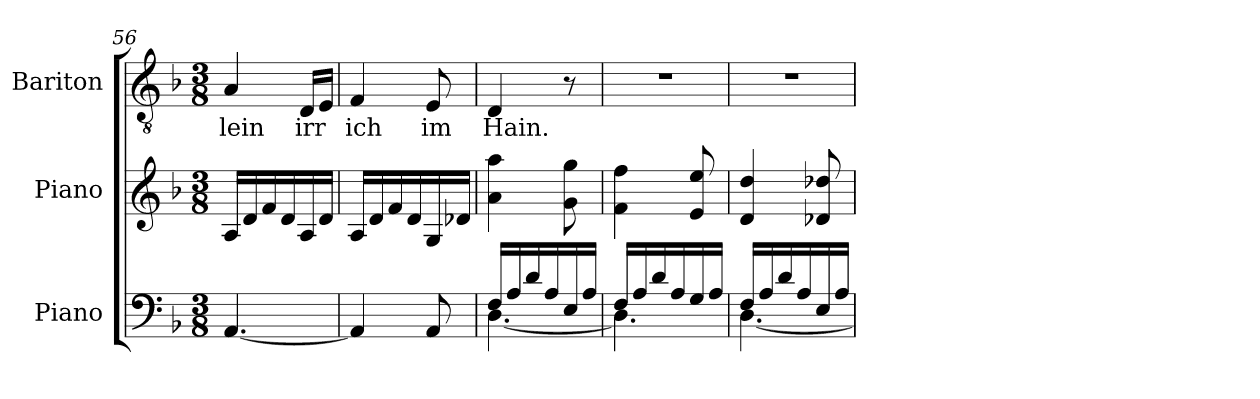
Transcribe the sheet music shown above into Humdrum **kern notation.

**kern	**kern	**kern	**text
*part3	*part2	*part1	*part1
*staff3	*staff2	*staff1	*staff1
*I"Piano	*I"Piano	*I"Bariton	*
*I'Pno.	*I'Pno.	*I'Ba.	*
*clefF4	*clefG2	*clefGv2	*
*k[b-]	*k[b-]	*k[b-]	*
*M3/8	*M3/8	*M3/8	*
=56	=56	=56	=56
!	!	!	!LO:LY:b
[4.AA/	16A/LL	4A/	-lein
.	16d/	.	.
.	16f/	.	.
.	16d/	.	.
!	!	!	!LO:LY:b
.	16A/	16D/LL	irr
.	16d/JJ	16E/JJ	.
!!LO:LB:g=z
=57	=57	=57	=57
!	!	!	!LO:LY:b
4AA/]	16A/LL	4F/	ich
.	16d/	.	.
.	16f/	.	.
.	16d/	.	.
!	!	!	!LO:LY:b
8AA/	16G/	8E/	im
.	16d-X/JJ	.	.
=58	=58	=58	=58
*^	*	*	*
!	!	!	!	!LO:LY:b
16F/LL	[4.D\	4a\ 4aa\	4D/	Hain.
16A/	.	.	.	.
16d/	.	.	.	.
16A/	.	.	.	.
16E/	.	8g\ 8gg\	8r	.
16A/JJ	.	.	.	.
=59	=59	=59	=59	=59
16F/LL	4.D\]	4f\ 4ff\	4.r	.
16A/	.	.	.	.
16d/	.	.	.	.
16A/	.	.	.	.
16G/	.	8e/ 8ee/	.	.
16A/JJ	.	.	.	.
=60	=60	=60	=60	=60
16F/LL	[4.D\	4d/ 4dd/	4.r	.
16A/	.	.	.	.
16d/	.	.	.	.
16A/	.	.	.	.
16E/	.	8d-X/ 8dd-X/	.	.
16A/JJ	.	.	.	.
*v	*v	*	*	*
=	=	=	=
*-	*-	*-	*-
